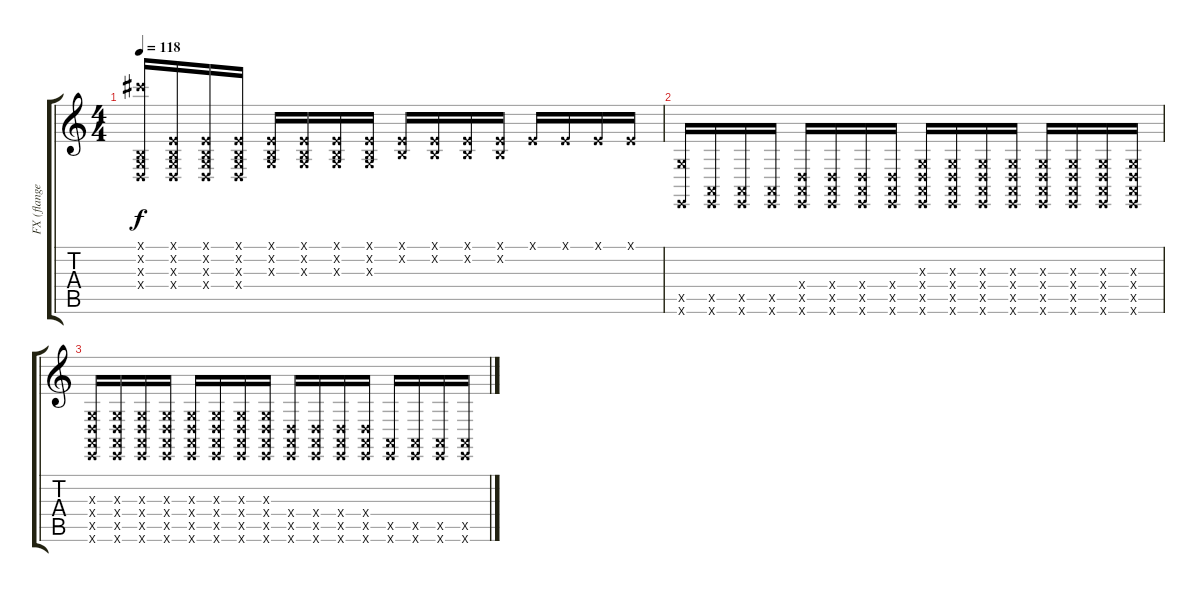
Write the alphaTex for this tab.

\track ("FX (flanger/scratch)" "FX (flange") {instrument fx4atmosphere}
\staff {score tabs}
\tuning (E4 B3 G3 D3 A2 E2) {hide}
\ts (4 4)
\tempo 118
\clef g2
\ks c
(21.1{x} 0.2{x} 0.3{x} 0.4{x}).16{dy f instrument guitarfretnoise} (0.1{x} 0.2{x} 0.3{x} 0.4{x}).16 (0.1{x} 0.2{x} 0.3{x} 0.4{x}).16 (0.1{x} 0.2{x} 0.3{x} 0.4{x}).16 (0.1{x} 0.2{x} 0.3{x}).16 (0.1{x} 0.2{x} 0.3{x}).16 (0.1{x} 0.2{x} 0.3{x}).16 (0.1{x} 0.2{x} 0.3{x}).16 (0.1{x} 0.2{x}).16 (0.1{x} 0.2{x}).16 (0.1{x} 0.2{x}).16 (0.1{x} 0.2{x}).16 0.1{x}.16 0.1{x}.16 0.1{x}.16 0.1{x}.16 |
(10.5{x} 0.6{x}).16{volume 13 balance 16 instrument melodictom} (0.5{x} 0.6{x}).16 (0.5{x} 0.6{x}).16 (0.5{x} 0.6{x}).16 (0.4{x} 0.5{x} 0.6{x}).16 (0.4{x} 0.5{x} 0.6{x}).16 (0.4{x} 0.5{x} 0.6{x}).16 (0.4{x} 0.5{x} 0.6{x}).16 (0.3{x} 0.4{x} 0.5{x} 0.6{x}).16 (0.3{x} 0.4{x} 0.5{x} 0.6{x}).16 (0.3{x} 0.4{x} 0.5{x} 0.6{x}).16 (0.3{x} 0.4{x} 0.5{x} 0.6{x}).16 (0.3{x} 0.4{x} 0.5{x} 0.6{x}).16{volume 0} (0.3{x} 0.4{x} 0.5{x} 0.6{x}).16 (0.3{x} 0.4{x} 0.5{x} 0.6{x}).16 (0.3{x} 0.4{x} 0.5{x} 0.6{x}).16 |
(0.3{x} 0.4{x} 0.5{x} 0.6{x}).16{balance 0 instrument melodictom} (0.3{x} 0.4{x} 0.5{x} 0.6{x}).16 (0.3{x} 0.4{x} 0.5{x} 0.6{x}).16 (0.3{x} 0.4{x} 0.5{x} 0.6{x}).16 (0.3{x} 0.4{x} 0.5{x} 0.6{x}).16 (0.3{x} 0.4{x} 0.5{x} 0.6{x}).16 (0.3{x} 0.4{x} 0.5{x} 0.6{x}).16 (0.3{x} 0.4{x} 0.5{x} 0.6{x}).16 (0.4{x} 0.5{x} 0.6{x}).16 (0.4{x} 0.5{x} 0.6{x}).16 (0.4{x} 0.5{x} 0.6{x}).16 (0.4{x} 0.5{x} 0.6{x}).16 (0.5{x} 0.6{x}).16 (0.5{x} 0.6{x}).16 (0.5{x} 0.6{x}).16 (0.5{x} 0.6{x}).16
